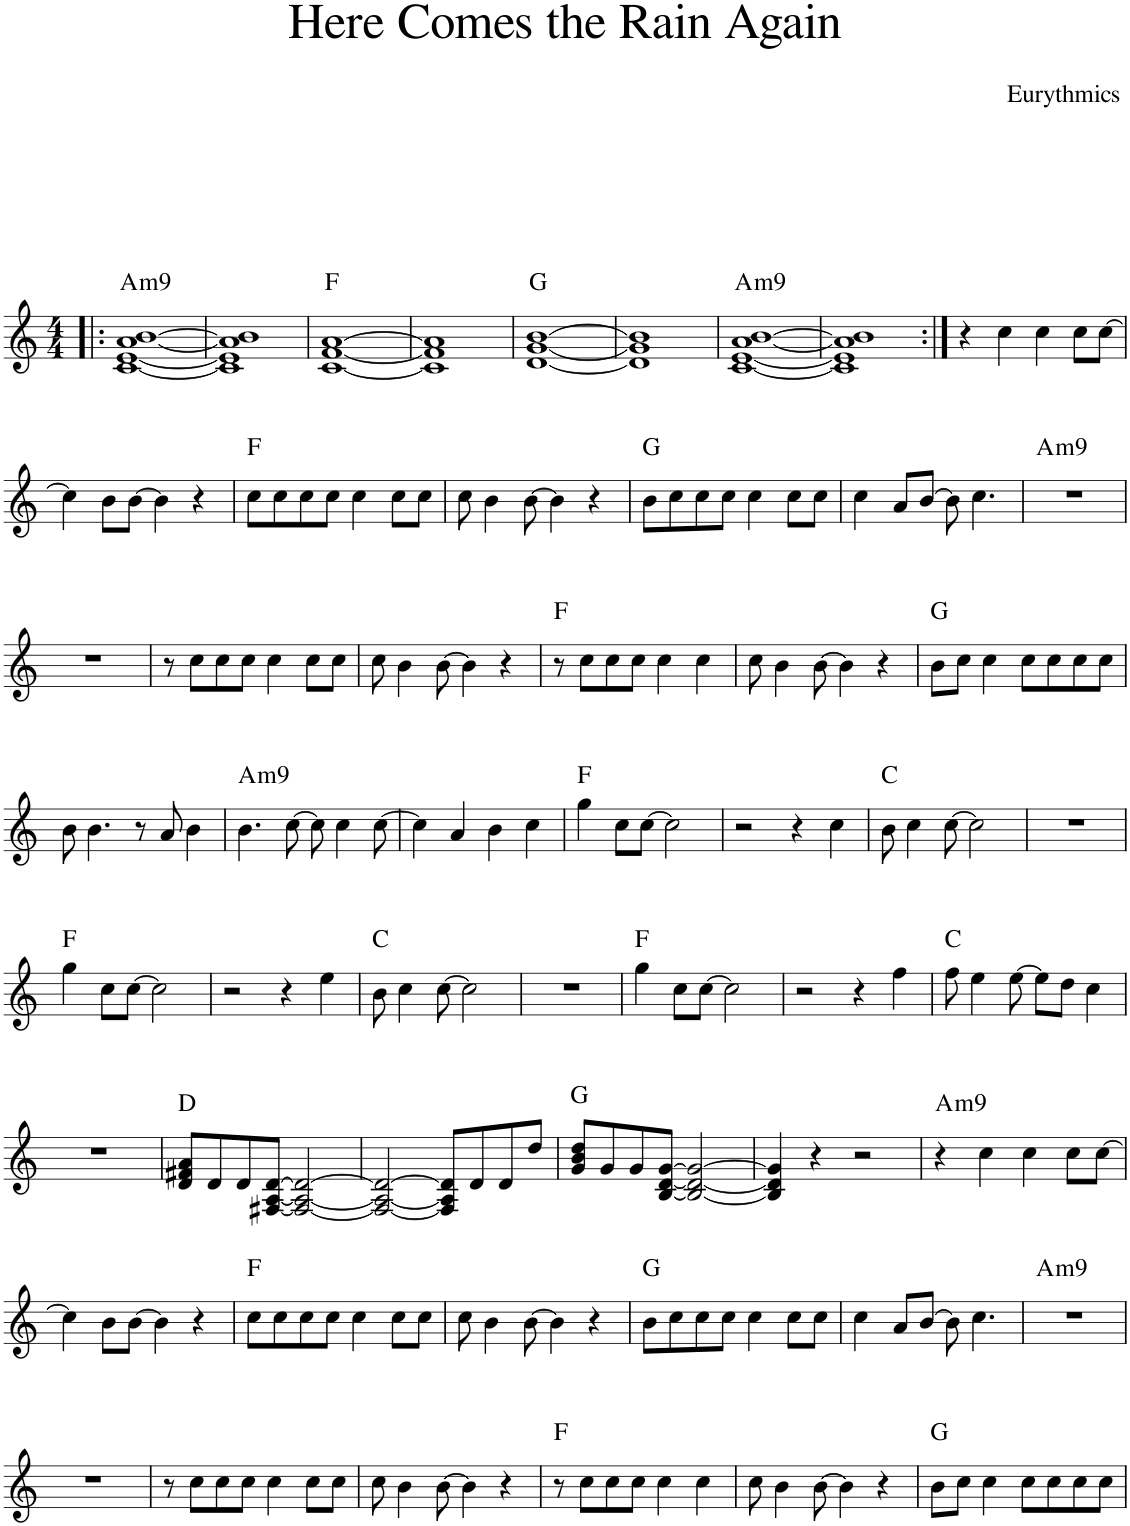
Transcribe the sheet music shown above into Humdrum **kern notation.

**kern	**harte
*part1	*part1
*staff1	*
*I"Piano	*
*I'Pno.	*
*clefG2	*
*k[]	*
*M4/4	*
=1!|:	=1!|:
!	!LO:H:kt=m9
[1c [1e [1a [1b	A:min9
=2	=2
1c] 1e] 1a] 1b]	.
=3	=3
[1c [1f [1a	F:maj
=4	=4
1c] 1f] 1a]	.
=5	=5
[1d [1g [1b	G:maj
=6	=6
1d] 1g] 1b]	.
=7	=7
!	!LO:H:kt=m9
[1c [1e [1a [1b	A:min9
=8	=8
1c] 1e] 1a] 1b]	.
=9:|!	=9:|!
4r	.
4cc\	.
4cc\	.
8cc\L	.
[8cc\J	.
!!LO:LB:g=z
=10	=10
4cc\]	.
8b\L	.
[8b\J	.
4b\]	.
4r	.
=11	=11
8cc\L	F:maj
8cc\	.
8cc\	.
8cc\J	.
4cc\	.
8cc\L	.
8cc\J	.
=12	=12
8cc\	.
4b\	.
[8b\	.
4b\]	.
4r	.
=13	=13
8b\L	G:maj
8cc\	.
8cc\	.
8cc\J	.
4cc\	.
8cc\L	.
8cc\J	.
=14	=14
4cc\	.
8a/L	.
[8b/J	.
8b\]	.
4.cc\	.
=15	=15
!	!LO:H:kt=m9
1r	A:min9
!!LO:LB:g=z
=16	=16
1r	.
=17	=17
8r	.
8cc\L	.
8cc\	.
8cc\J	.
4cc\	.
8cc\L	.
8cc\J	.
=18	=18
8cc\	.
4b\	.
[8b\	.
4b\]	.
4r	.
=19	=19
8r	F:maj
8cc\L	.
8cc\	.
8cc\J	.
4cc\	.
4cc\	.
=20	=20
8cc\	.
4b\	.
[8b\	.
4b\]	.
4r	.
=21	=21
8b\L	G:maj
8cc\J	.
4cc\	.
8cc\L	.
8cc\	.
8cc\	.
8cc\J	.
!!LO:LB:g=z
=22	=22
8b\	.
4.b\	.
8r	.
8a/	.
4b\	.
=23	=23
!	!LO:H:kt=m9
4.b\	A:min9
[8cc\	.
8cc\]	.
4cc\	.
[8cc\	.
=24	=24
4cc\]	.
4a/	.
4b\	.
4cc\	.
=25	=25
4gg\	F:maj
8cc\L	.
[8cc\J	.
2cc\]	.
=26	=26
2r	.
4r	.
4cc\	.
=27	=27
8b\	C:maj
4cc\	.
[8cc\	.
2cc\]	.
=28	=28
1r	.
!!LO:LB:g=z
=29	=29
4gg\	F:maj
8cc\L	.
[8cc\J	.
2cc\]	.
=30	=30
2r	.
4r	.
4ee\	.
=31	=31
8b\	C:maj
4cc\	.
[8cc\	.
2cc\]	.
=32	=32
1r	.
=33	=33
4gg\	F:maj
8cc\L	.
[8cc\J	.
2cc\]	.
=34	=34
2r	.
4r	.
4ff\	.
=35	=35
8ff\	C:maj
4ee\	.
[8ee\	.
8ee\L]	.
8dd\J	.
4cc\	.
!!LO:LB:g=z
=36	=36
1r	.
=37	=37
8d/ 8f#X/ 8a/L	D:maj
8d/	.
8d/	.
[8F#X/ [8A/ [8d/J	.
2F#/_ 2A/_ 2d/_	.
=38	=38
2F#/_ 2A/_ 2d/_	.
8F#/] 8A/] 8d/]L	.
8d/	.
8d/	.
8dd/J	.
=39	=39
8g/ 8b/ 8dd/L	G:maj
8g/	.
8g/	.
[8B/ [8d/ [8g/J	.
2B/_ 2d/_ 2g/_	.
=40	=40
4B/] 4d/] 4g/]	.
4r	.
2r	.
=41	=41
!	!LO:H:kt=m9
4r	A:min9
4cc\	.
4cc\	.
8cc\L	.
[8cc\J	.
!!LO:LB:g=z
=42	=42
4cc\]	.
8b\L	.
[8b\J	.
4b\]	.
4r	.
=43	=43
8cc\L	F:maj
8cc\	.
8cc\	.
8cc\J	.
4cc\	.
8cc\L	.
8cc\J	.
=44	=44
8cc\	.
4b\	.
[8b\	.
4b\]	.
4r	.
=45	=45
8b\L	G:maj
8cc\	.
8cc\	.
8cc\J	.
4cc\	.
8cc\L	.
8cc\J	.
=46	=46
4cc\	.
8a/L	.
[8b/J	.
8b\]	.
4.cc\	.
=47	=47
!	!LO:H:kt=m9
1r	A:min9
!!LO:LB:g=z
=48	=48
1r	.
=49	=49
8r	.
8cc\L	.
8cc\	.
8cc\J	.
4cc\	.
8cc\L	.
8cc\J	.
=50	=50
8cc\	.
4b\	.
[8b\	.
4b\]	.
4r	.
=51	=51
8r	F:maj
8cc\L	.
8cc\	.
8cc\J	.
4cc\	.
4cc\	.
=52	=52
8cc\	.
4b\	.
[8b\	.
4b\]	.
4r	.
=53	=53
8b\L	G:maj
8cc\J	.
4cc\	.
8cc\L	.
8cc\	.
8cc\	.
8cc\J	.
=	=
*-	*-
